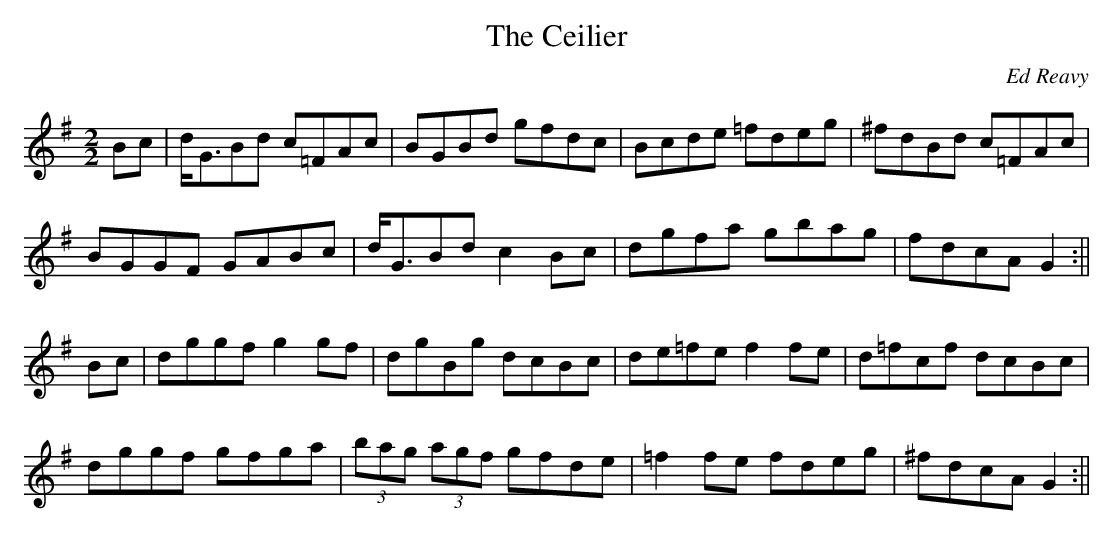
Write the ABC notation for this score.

X:1
T:The Ceilier
M:2/2
L:1/8
C:Ed Reavy
K:G
Bc|d<GBd c=FAc|BGBd gfdc|Bcde =fdeg|^fdBd c=FAc|
BGGF GABc|d<GBd c2 Bc|dgfa gbag|fdcA G2:||
Bc|dggf g2 gf|dgBg dcBc|de=fe f2 fe|d=fcf dcBc|
dggf gfga|(3bag (3agf gfde|=f2 fe fdeg|^fdcA G2:||
